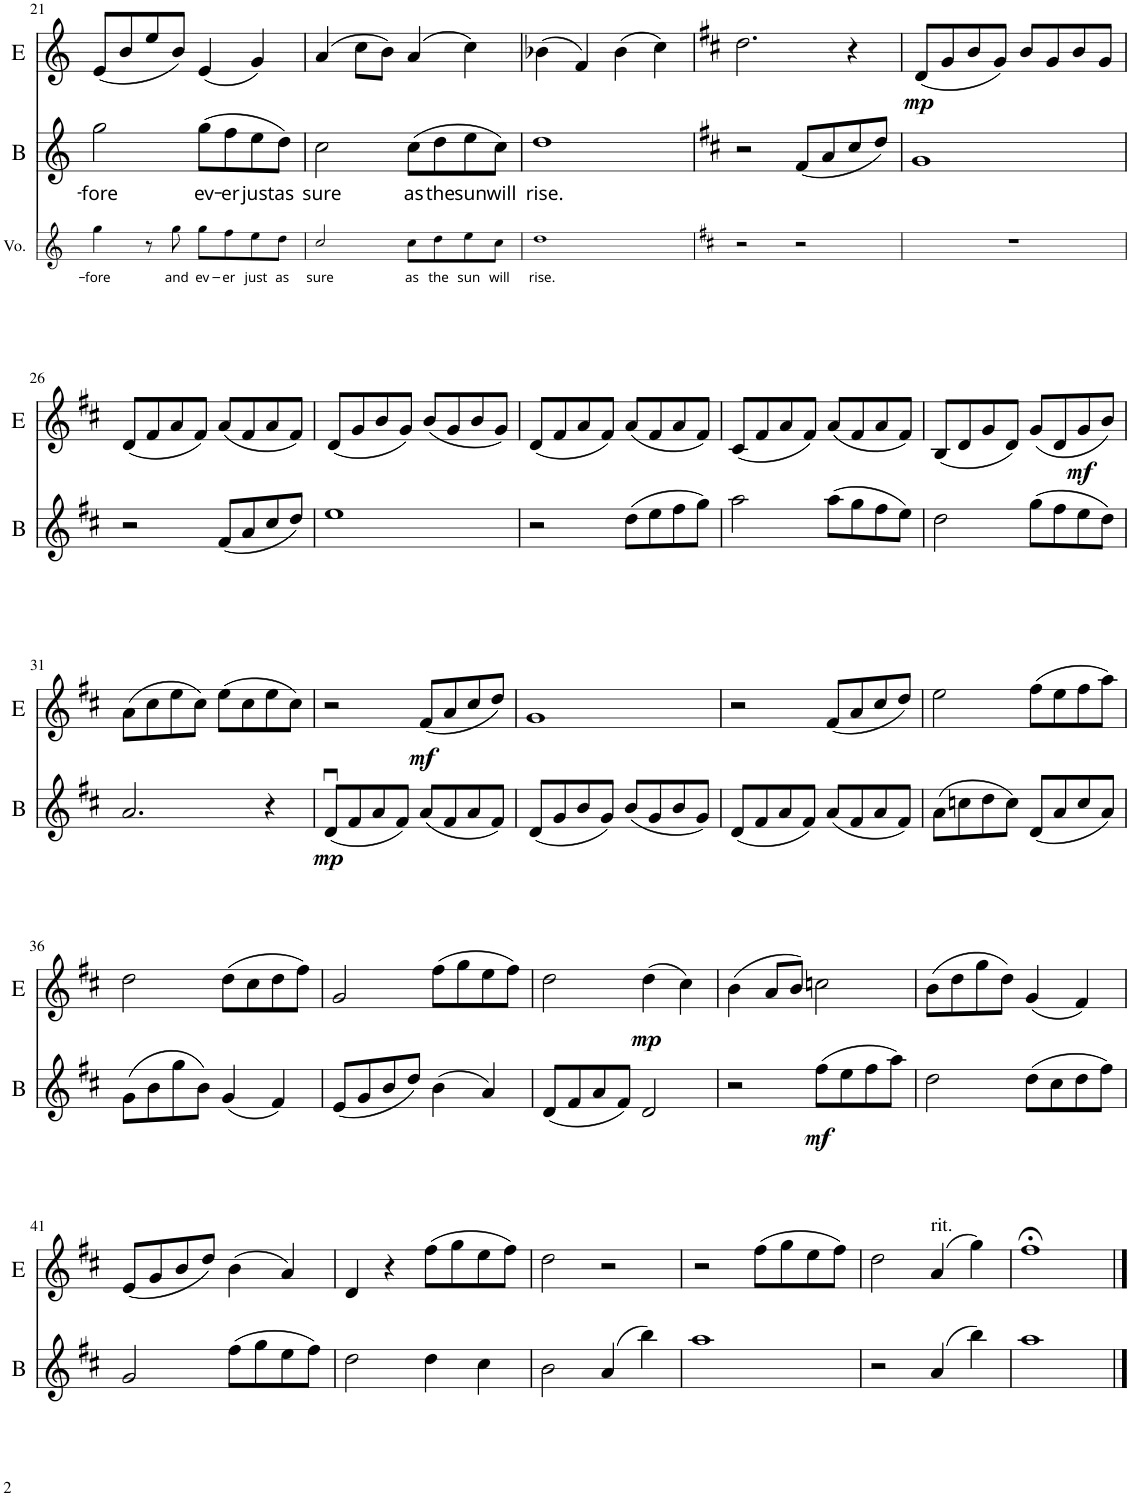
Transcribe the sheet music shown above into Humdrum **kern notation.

**kern	**text	**kern	**text	**dynam	**kern	**dynam
*part3	*part3	*part2	*part2	*part2	*part1	*part1
*staff3	*staff3	*staff2	*staff2	*staff2	*staff1	*staff1
*I"Voice	*	*I"Becky	*	*	*I"Eric	*
*I'Vo.	*	*I'B	*	*	*I'E	*
!!LO:PB:g=z
*clefG2	*	*clefG2	*	*	*clefG2	*
*k[]	*	*k[]	*	*	*k[]	*
*M4/4	*	*M4/4	*	*	*M4/4	*
=21	=21	=21	=21	=21	=21	=21
!	!LO:LY:b	!	!LO:LY:b	!	!	!
4gg\	-fore	2gg\	-fore	.	(<8e/L	.
.	.	.	.	.	8b/	.
8r	.	.	.	.	8ee/	.
!	!LO:LY:b	!	!	!	!	!
8gg\	and	.	.	.	8b/J)	.
!	!LO:LY:b	!	!LO:LY:b	!	!	!
8gg\L	ev-	(8gg\L	ev-	.	(<4e/	.
!	!LO:LY:b	!	!LO:LY:b	!	!	!
8ff\	-er	8ff\	-er	.	.	.
!	!LO:LY:b	!	!LO:LY:b	!	!	!
8ee\	just	8ee\	just	.	4g/)	.
!	!LO:LY:b	!	!LO:LY:b	!	!	!
8dd\J	as	8dd\J)	as	.	.	.
=22	=22	=22	=22	=22	=22	=22
!	!LO:LY:b	!	!LO:LY:b	!	!	!
2cc/	sure	2cc\	sure	.	(>4a/	.
.	.	.	.	.	8cc\L	.
.	.	.	.	.	8b\J)	.
!	!LO:LY:b	!	!LO:LY:b	!	!	!
8cc\L	as	(>8cc\L	as	.	(>4a/	.
!	!LO:LY:b	!	!LO:LY:b	!	!	!
8dd\	the	8dd\	the	.	.	.
!	!LO:LY:b	!	!LO:LY:b	!	!	!
8ee\	sun	8ee\	sun	.	4cc\)	.
!	!LO:LY:b	!	!LO:LY:b	!	!	!
8cc\J	will	8cc\J)	will	.	.	.
=23	=23	=23	=23	=23	=23	=23
!	!LO:LY:b	!	!LO:LY:b	!	!	!
1dd	rise.	1dd	rise.	.	(>4b-X\	.
.	.	.	.	.	4f/)	.
.	.	.	.	.	(>4b-\	.
.	.	.	.	.	4cc\)	.
=24	=24	=24	=24	=24	=24	=24
*k[f#c#]	*	*k[f#c#]	*	*	*k[f#c#]	*
2r	.	2r	.	.	2.dd\	.
2r	.	(<8f#/L	.	.	.	.
.	.	8a/	.	.	.	.
.	.	8cc#/	.	.	4r	.
.	.	8dd/J)	.	.	.	.
=25	=25	=25	=25	=25	=25	=25
!	!	!	!	!	!	!LO:DY:b
1r	.	1g	.	.	(<8d/L	mp
.	.	.	.	.	8g/	.
.	.	.	.	.	8b/	.
.	.	.	.	.	8g/J)	.
.	.	.	.	.	8b/L	.
.	.	.	.	.	8g/	.
.	.	.	.	.	8b/	.
.	.	.	.	.	8g/J	.
!!LO:LB:g=z
=26	=26	=26	=26	=26	=26	=26
1r	.	2r	.	.	(<8d/L	.
.	.	.	.	.	8f#/	.
.	.	.	.	.	8a/	.
.	.	.	.	.	8f#/J)	.
.	.	(<8f#/L	.	.	(<8a/L	.
.	.	8a/	.	.	8f#/	.
.	.	8cc#/	.	.	8a/	.
.	.	8dd/J)	.	.	8f#/J)	.
=27	=27	=27	=27	=27	=27	=27
1r	.	1ee	.	.	(8d/L	.
.	.	.	.	.	8g/	.
.	.	.	.	.	8b/	.
.	.	.	.	.	8g/J)	.
.	.	.	.	.	(<8b/L	.
.	.	.	.	.	8g/	.
.	.	.	.	.	8b/	.
.	.	.	.	.	8g/J)	.
=28	=28	=28	=28	=28	=28	=28
1r	.	2r	.	.	(<8d/L	.
.	.	.	.	.	8f#/	.
.	.	.	.	.	8a/	.
.	.	.	.	.	8f#/J)	.
.	.	(>8dd\L	.	.	(<8a/L	.
.	.	8ee\	.	.	8f#/	.
.	.	8ff#\	.	.	8a/	.
.	.	8gg\J)	.	.	8f#/J)	.
=29	=29	=29	=29	=29	=29	=29
1r	.	2aa\	.	.	(<8c#/L	.
.	.	.	.	.	8f#/	.
.	.	.	.	.	8a/	.
.	.	.	.	.	8f#/J)	.
.	.	(>8aa\L	.	.	(<8a/L	.
.	.	8gg\	.	.	8f#/	.
.	.	8ff#\	.	.	8a/	.
.	.	8ee\J)	.	.	8f#/J)	.
=30	=30	=30	=30	=30	=30	=30
1r	.	2dd\	.	.	(<8B/L	.
.	.	.	.	.	8d/	.
.	.	.	.	.	8g/	.
.	.	.	.	.	8d/J)	.
.	.	(>8gg\L	.	.	(8g/L	.
.	.	8ff#\	.	.	8d/	.
!	!	!	!	!	!	!LO:DY:b
.	.	8ee\	.	.	8g/	mf
.	.	8dd\J)	.	.	8b/J)	.
!!LO:LB:g=z
=31	=31	=31	=31	=31	=31	=31
1r	.	2.a/	.	.	(>8a\L	.
.	.	.	.	.	8cc#\	.
.	.	.	.	.	8ee\	.
.	.	.	.	.	8cc#\J)	.
.	.	.	.	.	(>8ee\L	.
.	.	.	.	.	8cc#\	.
.	.	4r	.	.	8ee\	.
.	.	.	.	.	8cc#\J)	.
=32	=32	=32	=32	=32	=32	=32
!	!	!	!	!LO:DY:b	!	!
1r	.	(<8du/L	.	mp	2r	.
.	.	8f#/	.	.	.	.
.	.	8a/	.	.	.	.
.	.	8f#/J)	.	.	.	.
!	!	!	!	!	!	!LO:DY:b
.	.	(<8a/L	.	.	(<8f#/L	mf
.	.	8f#/	.	.	8a/	.
.	.	8a/	.	.	8cc#/	.
.	.	8f#/J)	.	.	8dd/J)	.
=33	=33	=33	=33	=33	=33	=33
1r	.	(<8d/L	.	.	1g	.
.	.	8g/	.	.	.	.
.	.	8b/	.	.	.	.
.	.	8g/J)	.	.	.	.
.	.	(8b/L	.	.	.	.
.	.	8g/	.	.	.	.
.	.	8b/	.	.	.	.
.	.	8g/J)	.	.	.	.
=34	=34	=34	=34	=34	=34	=34
1r	.	(<8d/L	.	.	2r	.
.	.	8f#/	.	.	.	.
.	.	8a/	.	.	.	.
.	.	8f#/J)	.	.	.	.
.	.	(<8a/L	.	.	(<8f#/L	.
.	.	8f#/	.	.	8a/	.
.	.	8a/	.	.	8cc#/	.
.	.	8f#/J)	.	.	8dd/J)	.
=35	=35	=35	=35	=35	=35	=35
1r	.	(>8a\L	.	.	2ee\	.
.	.	8ccn\	.	.	.	.
.	.	8dd\	.	.	.	.
.	.	8cc\J)	.	.	.	.
.	.	(<8d/L	.	.	(>8ff#\L	.
.	.	8a/	.	.	8ee\	.
.	.	8cc/	.	.	8ff#\	.
.	.	8a/J)	.	.	8aa\J)	.
!!LO:LB:g=z
=36	=36	=36	=36	=36	=36	=36
1r	.	(>8g\L	.	.	2dd\	.
.	.	8b\	.	.	.	.
.	.	8gg\	.	.	.	.
.	.	8b\J)	.	.	.	.
.	.	(<4g/	.	.	(8dd\L	.
.	.	.	.	.	8cc#\	.
.	.	4f#/)	.	.	8dd\	.
.	.	.	.	.	8ff#\J)	.
=37	=37	=37	=37	=37	=37	=37
1r	.	(<8e/L	.	.	2g/	.
.	.	8g/	.	.	.	.
.	.	8b/	.	.	.	.
.	.	8dd/J)	.	.	.	.
.	.	(>4b\	.	.	(>8ff#\L	.
.	.	.	.	.	8gg\	.
.	.	4a/)	.	.	8ee\	.
.	.	.	.	.	8ff#\J)	.
=38	=38	=38	=38	=38	=38	=38
1r	.	(<8d/L	.	.	2dd\	.
.	.	8f#/	.	.	.	.
.	.	8a/	.	.	.	.
.	.	8f#/J)	.	.	.	.
!	!	!	!	!	!	!LO:DY:b
.	.	2d/	.	.	(>4dd\	mp
.	.	.	.	.	4cc#\)	.
=39	=39	=39	=39	=39	=39	=39
1r	.	2r	.	.	(>4b\	.
.	.	.	.	.	8a/L	.
.	.	.	.	.	8b/J)	.
!	!	!	!	!LO:DY:b	!	!
.	.	(>8ff#\L	.	mf	2ccn\	.
.	.	8ee\	.	.	.	.
.	.	8ff#\	.	.	.	.
.	.	8aa\J)	.	.	.	.
=40	=40	=40	=40	=40	=40	=40
1r	.	2dd\	.	.	(8b\L	.
.	.	.	.	.	8dd\	.
.	.	.	.	.	8gg\	.
.	.	.	.	.	8dd\J)	.
.	.	(8dd\L	.	.	(4g/	.
.	.	8cc#\	.	.	.	.
.	.	8dd\	.	.	4f#/)	.
.	.	8ff#\J)	.	.	.	.
!!LO:LB:g=z
=41	=41	=41	=41	=41	=41	=41
1r	.	2g/	.	.	(<8e/L	.
.	.	.	.	.	8g/	.
.	.	.	.	.	8b/	.
.	.	.	.	.	8dd/J)	.
.	.	(>8ff#\L	.	.	(>4b\	.
.	.	8gg\	.	.	.	.
.	.	8ee\	.	.	4a/)	.
.	.	8ff#\J)	.	.	.	.
=42	=42	=42	=42	=42	=42	=42
1r	.	2dd\	.	.	4d/	.
.	.	.	.	.	4r	.
.	.	4dd\	.	.	(>8ff#\L	.
.	.	.	.	.	8gg\	.
.	.	4cc#\	.	.	8ee\	.
.	.	.	.	.	8ff#\J)	.
=43	=43	=43	=43	=43	=43	=43
1r	.	2b\	.	.	2dd\	.
.	.	(>4a/	.	.	2r	.
.	.	4bb\)	.	.	.	.
=44	=44	=44	=44	=44	=44	=44
1r	.	1aa	.	.	2r	.
.	.	.	.	.	(>8ff#\L	.
.	.	.	.	.	8gg\	.
.	.	.	.	.	8ee\	.
.	.	.	.	.	8ff#\J)	.
=45	=45	=45	=45	=45	=45	=45
1r	.	2r	.	.	2dd\	.
!	!	!	!	!	!LO:TX:a:t=rit.	!
.	.	(>4a/	.	.	(>4a/	.
.	.	4bb\)	.	.	4gg\)	.
=46	=46	=46	=46	=46	=46	=46
1r	.	1aa	.	.	1ff#;<	.
==	==	==	==	==	==	==
*-	*-	*-	*-	*-	*-	*-
